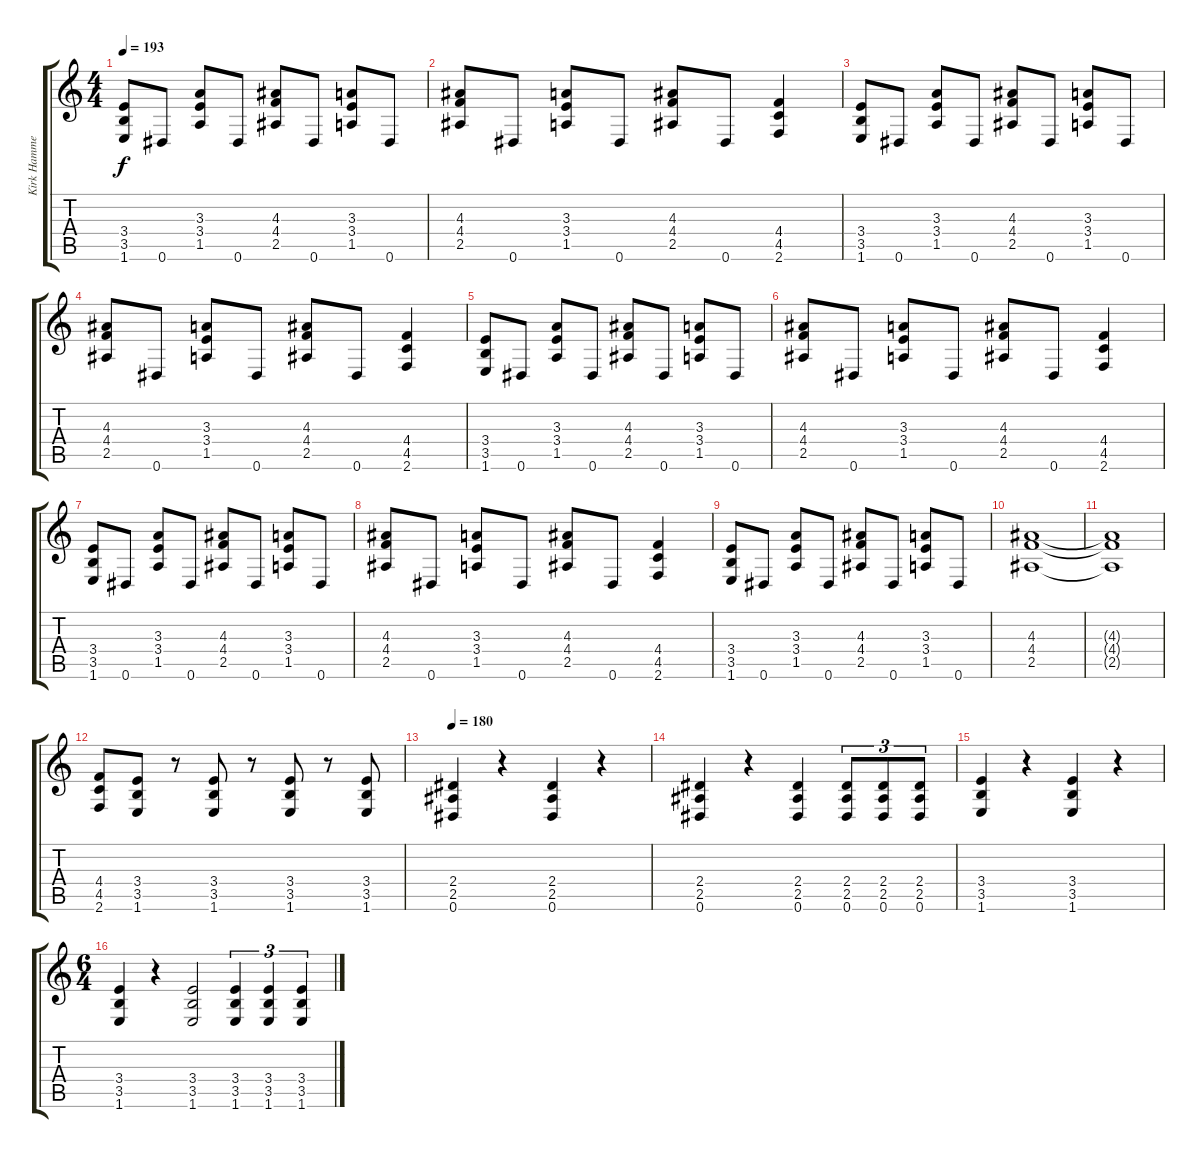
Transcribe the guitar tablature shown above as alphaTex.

\track ("Kirk Hammet " "Kirk Hamme") {instrument distortionguitar}
\staff {score tabs}
\tuning (Eb4 Bb3 Gb3 Db3 Ab2 Eb2) {hide}
\ts (4 4)
\tempo 193
\clef g2
\ks c
(3.4 3.5 1.6).8{dy f} 0.6.8 (3.3 3.4 1.5).8 0.6.8 (4.3 4.4 2.5).8 0.6.8 (3.3 3.4 1.5).8 0.6.8 |
(4.3 4.4 2.5).8 0.6.8 (3.3 3.4 1.5).8 0.6.8 (4.3 4.4 2.5).8 0.6.8 (4.4 4.5 2.6).4 |
(3.4 3.5 1.6).8 0.6.8 (3.3 3.4 1.5).8 0.6.8 (4.3 4.4 2.5).8 0.6.8 (3.3 3.4 1.5).8 0.6.8 |
(4.3 4.4 2.5).8 0.6.8 (3.3 3.4 1.5).8 0.6.8 (4.3 4.4 2.5).8 0.6.8 (4.4 4.5 2.6).4 |
(3.4 3.5 1.6).8 0.6.8 (3.3 3.4 1.5).8 0.6.8 (4.3 4.4 2.5).8 0.6.8 (3.3 3.4 1.5).8 0.6.8 |
(4.3 4.4 2.5).8 0.6.8 (3.3 3.4 1.5).8 0.6.8 (4.3 4.4 2.5).8 0.6.8 (4.4 4.5 2.6).4 |
(3.4 3.5 1.6).8 0.6.8 (3.3 3.4 1.5).8 0.6.8 (4.3 4.4 2.5).8 0.6.8 (3.3 3.4 1.5).8 0.6.8 |
(4.3 4.4 2.5).8 0.6.8 (3.3 3.4 1.5).8 0.6.8 (4.3 4.4 2.5).8 0.6.8 (4.4 4.5 2.6).4 |
(3.4 3.5 1.6).8 0.6.8 (3.3 3.4 1.5).8 0.6.8 (4.3 4.4 2.5).8 0.6.8 (3.3 3.4 1.5).8 0.6.8 |
(4.3 4.4 2.5).1 |
(4.3{t} 4.4{t} 2.5{t}).1 |
(4.4 4.5 2.6).8 (3.4 3.5 1.6).8 r.8 (3.4 3.5 1.6).8 r.8 (3.4 3.5 1.6).8 r.8 (3.4 3.5 1.6).8 |
\tempo 180
(2.4 2.5 0.6).4 r.4 (2.4 2.5 0.6).4 r.4 |
(2.4 2.5 0.6).4 r.4 (2.4 2.5 0.6).4 (2.4 2.5 0.6).8{tu (3 2)} (2.4 2.5 0.6).8{tu (3 2)} (2.4 2.5 0.6).8{tu (3 2)} |
(3.4 3.5 1.6).4 r.4 (3.4 3.5 1.6).4 r.4 |
\ts (6 4)
(3.4 3.5 1.6).4 r.4 (3.4 3.5 1.6).2 (3.4 3.5 1.6).4{tu (3 2)} (3.4 3.5 1.6).4{tu (3 2)} (3.4 3.5 1.6).4{tu (3 2)}
